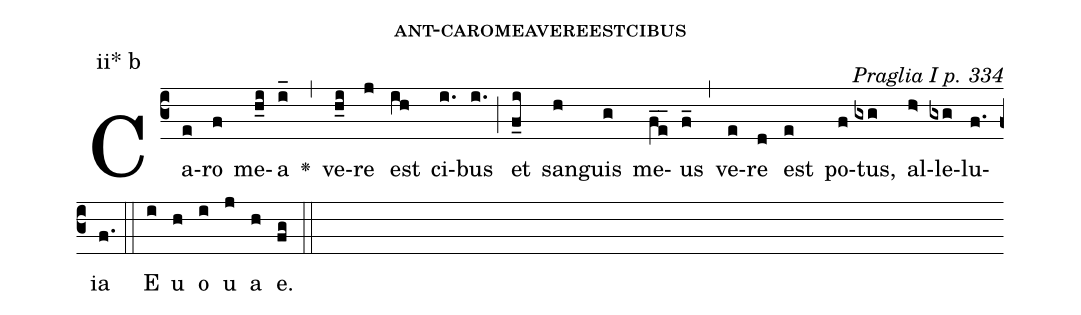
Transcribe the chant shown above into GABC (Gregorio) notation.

name: ant-caromeavereestcibus;
commentary: Praglia I p. 334;
annotation: ii* b;
%%
(c3) Ca(e)ro(f) me(h_i)a(i_) <v>\greheightstar</v>(,) ve(h_i)re(j) est(ih) ci(i.)bus(i.) (;) et(f_i) san(h)guis(g) me(fe__)us(f_) (,) ve(e)re(d) est(e) po(f)tus,(gxg) al(h>)le(gxg)lu(f.)ia(f.) (::) E(i) u(h) o(i) u(j) a(h) e.(fg) (::)
